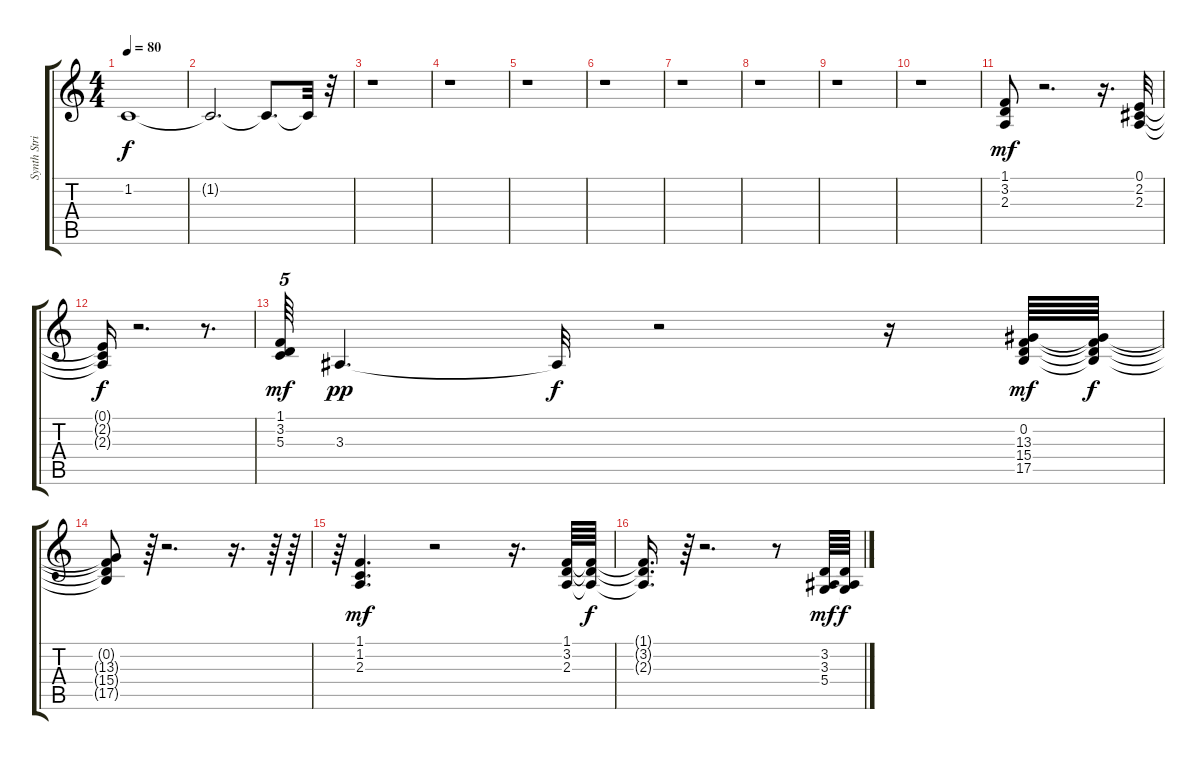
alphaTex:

\track ("Synth Strings 2" "Synth Stri") {instrument synthstrings2}
\staff {score tabs}
\tuning (E4 B3 G3 D3 A2 E2) {hide}
\ts (4 4)
\tempo 80
\clef g2
\ks c
1.2{t}.1{dy f} |
1.2{t}.2{d} 1.2{t}.8{d} 1.2{t}.32 r.32 |
r.1 |
r.1 |
r.1 |
r.1 |
r.1 |
r.1 |
r.1 |
r.1 |
(1.1 3.2 2.3).8{dy mf} r.2{d} r.16{d} (0.1 2.2 2.3).32 |
(0.1{t} 2.2{t} 2.3{t}).16{dy f} r.2{d} r.8{d} |
(1.1 3.2 5.3).64{tu (5 4) dy mf} 3.3.4{d dy pp} 3.3{t}.32{dy f} r.2 r.16 (0.2 13.3 15.4 17.5).64{dy mf} (0.2{t} 13.3{t} 15.4{t} 17.5{t}).64{dy f} |
(0.2{t} 13.3{t} 15.4{t} 17.5{t}).8 r.64{tu (5 4)} r.2{d} r.16{d} r.64 r.64 |
r.64{tu (5 4)} (1.1 1.2 2.3).4{d dy mf} r.2 r.16{d} (1.1 3.2 2.3).64 (1.1{t} 3.2{t} 2.3{t}).64{dy f} |
(1.1{t} 3.2{t} 2.3{t}).16{d} r.64{tu (5 4)} r.2{d} r.8 (3.2 3.3 5.4).64{dy mf} (3.2{t} 3.3{t} 5.4{t}).64{dy f}
